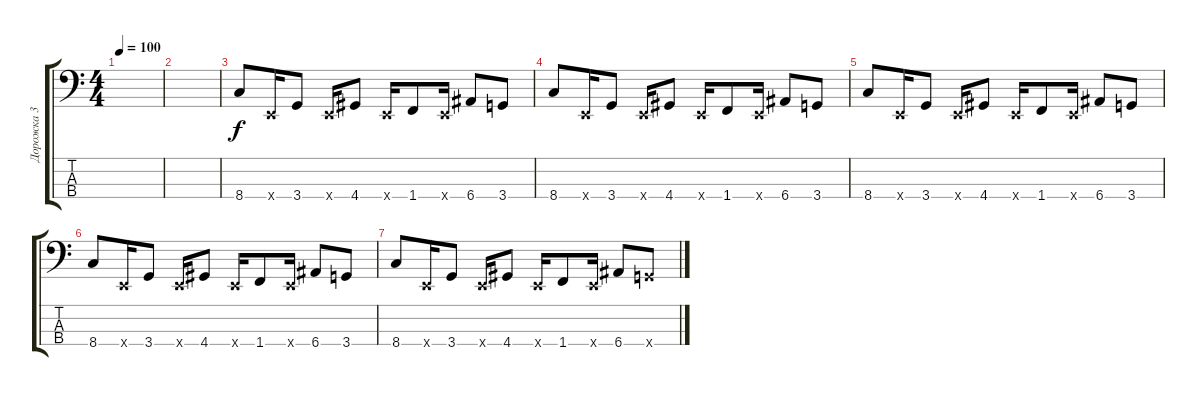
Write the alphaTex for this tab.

\track ("Дорожка 3" "Дорожка 3") {instrument electricbassfinger}
\staff {score tabs}
\tuning (G2 D2 A1 E1) {hide}
\ts (4 4)
\tempo 100
\clef f4
\ks c
|
|
8.4.8 0.4{x}.16 3.4.8 0.4{x}.16 4.4.8 0.4{x}.16 1.4.8 0.4{x}.16 6.4.8 3.4.8 |
8.4.8 0.4{x}.16 3.4.8 0.4{x}.16 4.4.8 0.4{x}.16 1.4.8 0.4{x}.16 6.4.8 3.4.8 |
8.4.8 0.4{x}.16 3.4.8 0.4{x}.16 4.4.8 0.4{x}.16 1.4.8 0.4{x}.16 6.4.8 3.4.8 |
8.4.8 0.4{x}.16 3.4.8 0.4{x}.16 4.4.8 0.4{x}.16 1.4.8 0.4{x}.16 6.4.8 3.4.8 |
8.4.8 0.4{x}.16 3.4.8 0.4{x}.16 4.4.8 0.4{x}.16 1.4.8 0.4{x}.16 6.4.8 3.4{x}.8
